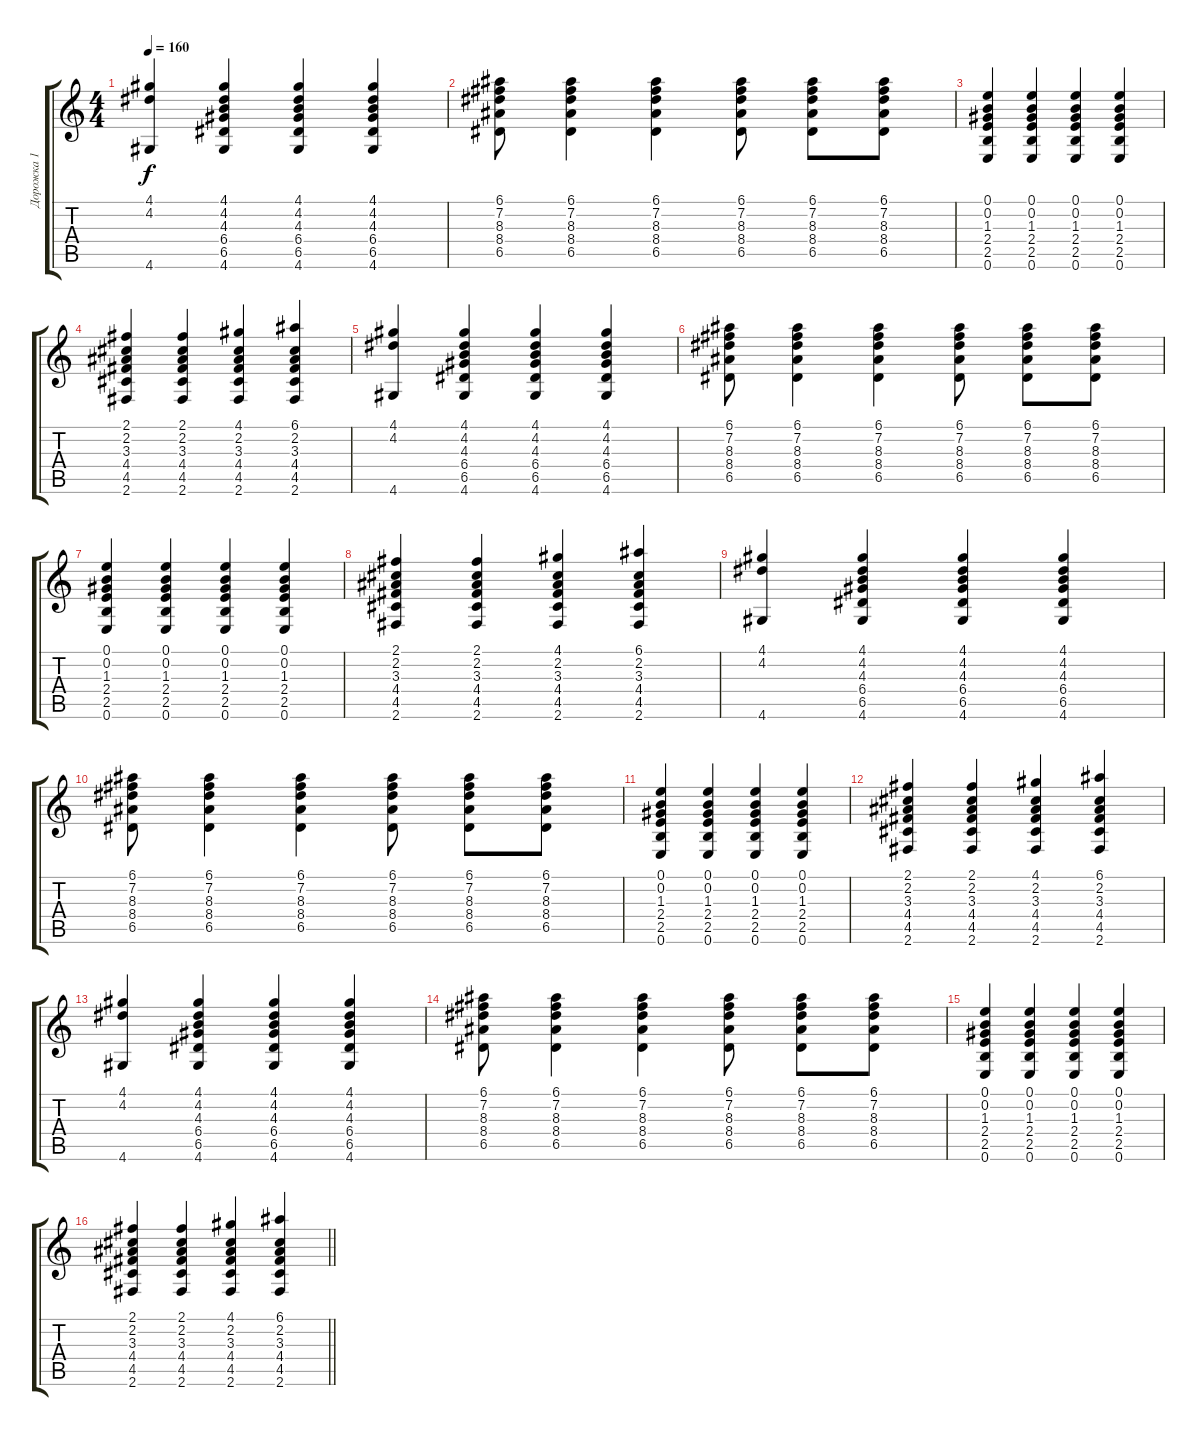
\track ("Дорожка 1" "Дорожка 1") {instrument acousticguitarnylon}
\staff {score tabs}
\tuning (E4 B3 G3 D3 A2 E2) {hide}
\ts (4 4)
\tempo 160
\clef g2
\ks c
(4.1 4.2 4.6).4{dy f instrument acousticguitarnylon} (4.1 4.2 4.3 6.4 6.5 4.6).4 (4.1 4.2 4.3 6.4 6.5 4.6).4 (4.1 4.2 4.3 6.4 6.5 4.6).4 |
(6.1 7.2 8.3 8.4 6.5).8 (6.1 7.2 8.3 8.4 6.5).4 (6.1 7.2 8.3 8.4 6.5).4 (6.1 7.2 8.3 8.4 6.5).8 (6.1 7.2 8.3 8.4 6.5).8 (6.1 7.2 8.3 8.4 6.5).8 |
(0.1 0.2 1.3 2.4 2.5 0.6).4 (0.1 0.2 1.3 2.4 2.5 0.6).4 (0.1 0.2 1.3 2.4 2.5 0.6).4 (0.1 0.2 1.3 2.4 2.5 0.6).4 |
(2.1 2.2 3.3 4.4 4.5 2.6).4 (2.1 2.2 3.3 4.4 4.5 2.6).4 (4.1 2.2 3.3 4.4 4.5 2.6).4 (6.1 2.2 3.3 4.4 4.5 2.6).4 |
(4.1 4.2 4.6).4 (4.1 4.2 4.3 6.4 6.5 4.6).4 (4.1 4.2 4.3 6.4 6.5 4.6).4 (4.1 4.2 4.3 6.4 6.5 4.6).4 |
(6.1 7.2 8.3 8.4 6.5).8 (6.1 7.2 8.3 8.4 6.5).4 (6.1 7.2 8.3 8.4 6.5).4 (6.1 7.2 8.3 8.4 6.5).8 (6.1 7.2 8.3 8.4 6.5).8 (6.1 7.2 8.3 8.4 6.5).8 |
(0.1 0.2 1.3 2.4 2.5 0.6).4 (0.1 0.2 1.3 2.4 2.5 0.6).4 (0.1 0.2 1.3 2.4 2.5 0.6).4 (0.1 0.2 1.3 2.4 2.5 0.6).4 |
(2.1 2.2 3.3 4.4 4.5 2.6).4 (2.1 2.2 3.3 4.4 4.5 2.6).4 (4.1 2.2 3.3 4.4 4.5 2.6).4 (6.1 2.2 3.3 4.4 4.5 2.6).4 |
(4.1 4.2 4.6).4 (4.1 4.2 4.3 6.4 6.5 4.6).4 (4.1 4.2 4.3 6.4 6.5 4.6).4 (4.1 4.2 4.3 6.4 6.5 4.6).4 |
(6.1 7.2 8.3 8.4 6.5).8 (6.1 7.2 8.3 8.4 6.5).4 (6.1 7.2 8.3 8.4 6.5).4 (6.1 7.2 8.3 8.4 6.5).8 (6.1 7.2 8.3 8.4 6.5).8 (6.1 7.2 8.3 8.4 6.5).8 |
(0.1 0.2 1.3 2.4 2.5 0.6).4 (0.1 0.2 1.3 2.4 2.5 0.6).4 (0.1 0.2 1.3 2.4 2.5 0.6).4 (0.1 0.2 1.3 2.4 2.5 0.6).4 |
(2.1 2.2 3.3 4.4 4.5 2.6).4 (2.1 2.2 3.3 4.4 4.5 2.6).4 (4.1 2.2 3.3 4.4 4.5 2.6).4 (6.1 2.2 3.3 4.4 4.5 2.6).4 |
(4.1 4.2 4.6).4 (4.1 4.2 4.3 6.4 6.5 4.6).4 (4.1 4.2 4.3 6.4 6.5 4.6).4 (4.1 4.2 4.3 6.4 6.5 4.6).4 |
(6.1 7.2 8.3 8.4 6.5).8 (6.1 7.2 8.3 8.4 6.5).4 (6.1 7.2 8.3 8.4 6.5).4 (6.1 7.2 8.3 8.4 6.5).8 (6.1 7.2 8.3 8.4 6.5).8 (6.1 7.2 8.3 8.4 6.5).8 |
(0.1 0.2 1.3 2.4 2.5 0.6).4 (0.1 0.2 1.3 2.4 2.5 0.6).4 (0.1 0.2 1.3 2.4 2.5 0.6).4 (0.1 0.2 1.3 2.4 2.5 0.6).4 |
\barLineRight lightlight
(2.1 2.2 3.3 4.4 4.5 2.6).4 (2.1 2.2 3.3 4.4 4.5 2.6).4 (4.1 2.2 3.3 4.4 4.5 2.6).4 (6.1 2.2 3.3 4.4 4.5 2.6).4
